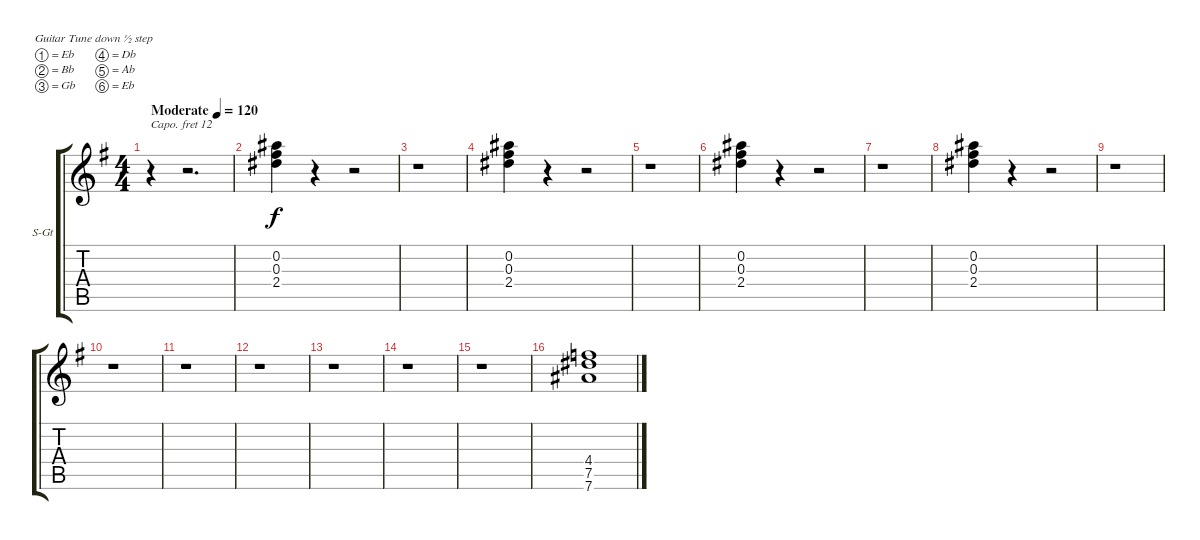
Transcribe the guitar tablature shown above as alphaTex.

\bracketExtendMode groupsimilarinstruments
\firstSystemTrackNameOrientation horizontal
\otherSystemsTrackNameOrientation horizontal
\track ("Keyboard - Derek Sherinian" "S-Gt") {mute instrument choiraahs}
\staff {score tabs}
\capo 12
\tuning (Eb4 Bb3 Gb3 Db3 Ab2 Eb2)
\displaytranspose 12
\ts (4 4)
\beaming (8 2 2 2 2)
\tempo (120 "Moderate")
\clef g2
\ks eminor
r.4{dy f instrument choiraahs} r.2{d} |
(0.2 0.3 2.4).4 r.4 r.2 |
r.1 |
(0.2 0.3 2.4).4 r.4 r.2 |
r.1 |
(0.2 0.3 2.4).4 r.4 r.2 |
r.1 |
(0.2 0.3 2.4).4 r.4 r.2 |
r.1 |
r.1 |
r.1 |
r.1 |
r.1 |
r.1 |
r.1 |
(4.4 7.5 7.6).1
